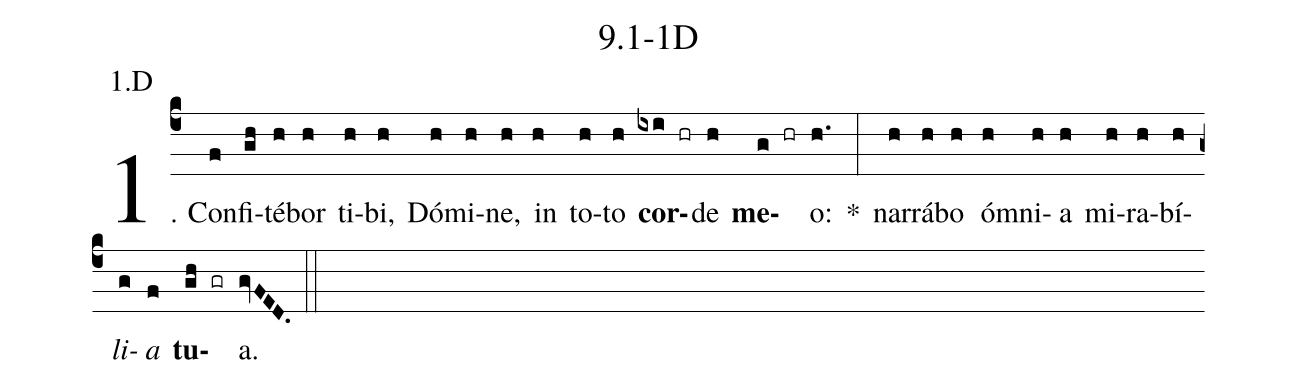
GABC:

name: 9.1-1D;
annotation: 1.D;
%%
(c4)1. Con(f)fi(gh)té(h)bor(h) ti(h)bi,(h) Dó(h)mi(h)ne,(h) in(h) to(h)to(h) <b>cor</b>(ixi hr)de(h) <b>me</b>(g hr)o:(h.) *(:) nar(h)rá(h)bo(h) óm(h)ni(h)a(h) mi(h)ra(h)bí(h)<i>li</i>(g)<i>a</i>(f) <b>tu</b>(gh gr)a.(gvFED.) (::)
